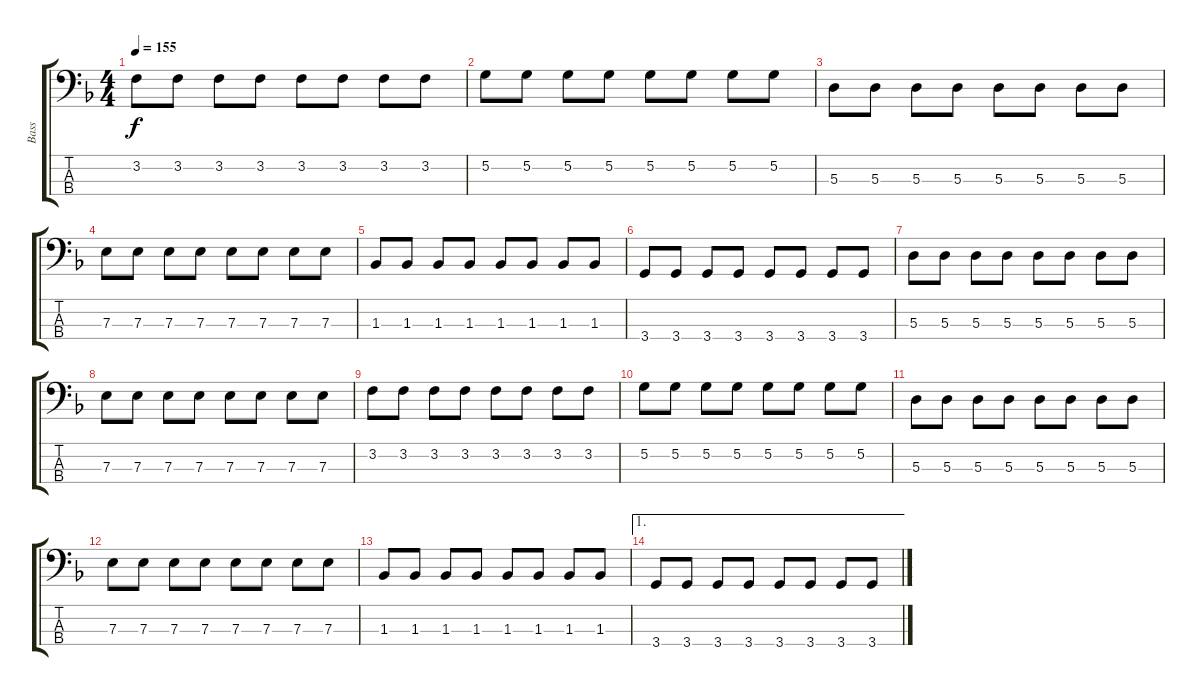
\track ("Bass" "Bass") {instrument electricbassfinger}
\staff {score tabs}
\tuning (G2 D2 A1 E1) {hide}
\ts (4 4)
\tempo 155
\clef f4
\ks f
3.2.8{dy f} 3.2.8 3.2.8 3.2.8 3.2.8 3.2.8 3.2.8 3.2.8 |
5.2.8 5.2.8 5.2.8 5.2.8 5.2.8 5.2.8 5.2.8 5.2.8 |
5.3.8 5.3.8 5.3.8 5.3.8 5.3.8 5.3.8 5.3.8 5.3.8 |
7.3.8 7.3.8 7.3.8 7.3.8 7.3.8 7.3.8 7.3.8 7.3.8 |
1.3.8 1.3.8 1.3.8 1.3.8 1.3.8 1.3.8 1.3.8 1.3.8 |
3.4.8 3.4.8 3.4.8 3.4.8 3.4.8 3.4.8 3.4.8 3.4.8 |
5.3.8 5.3.8 5.3.8 5.3.8 5.3.8 5.3.8 5.3.8 5.3.8 |
7.3.8 7.3.8 7.3.8 7.3.8 7.3.8 7.3.8 7.3.8 7.3.8 |
3.2.8 3.2.8 3.2.8 3.2.8 3.2.8 3.2.8 3.2.8 3.2.8 |
5.2.8 5.2.8 5.2.8 5.2.8 5.2.8 5.2.8 5.2.8 5.2.8 |
5.3.8 5.3.8 5.3.8 5.3.8 5.3.8 5.3.8 5.3.8 5.3.8 |
7.3.8 7.3.8 7.3.8 7.3.8 7.3.8 7.3.8 7.3.8 7.3.8 |
1.3.8 1.3.8 1.3.8 1.3.8 1.3.8 1.3.8 1.3.8 1.3.8 |
\ae 1
3.4.8 3.4.8 3.4.8 3.4.8 3.4.8 3.4.8 3.4.8 3.4.8
